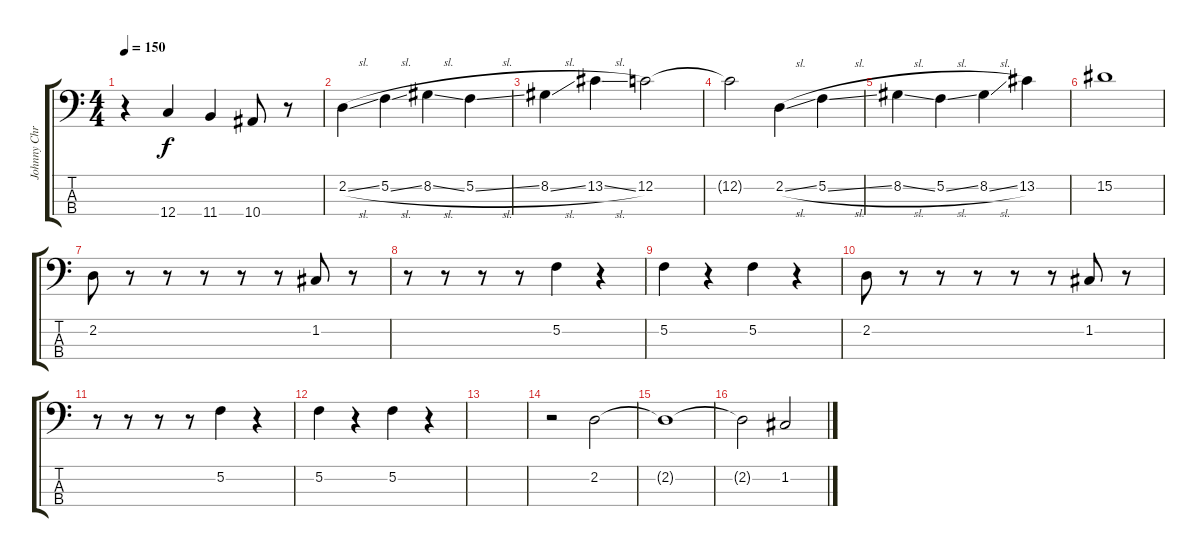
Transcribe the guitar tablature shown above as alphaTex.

\track ("Johnny Christ" "Johnny Chr") {instrument electricbassfinger}
\staff {score tabs}
\tuning (F2 C2 G1 C1) {hide}
\ts (4 4)
\tempo 150
\clef f4
\ks c
r.4{dy f} 12.4.4 11.4.4 10.4.8 r.8 |
2.2{sl}.4 5.2{sl}.4 8.2{sl}.4 5.2{sl}.4 |
8.2{sl}.4 13.2{sl}.4 12.2.2 |
12.2{t}.2 2.2{sl}.4 5.2{sl}.4 |
8.2{sl}.4 5.2{sl}.4 8.2{sl}.4 13.2.4 |
15.2.1 |
2.2.8 r.8 r.8 r.8 r.8 r.8 1.2.8 r.8 |
r.8 r.8 r.8 r.8 5.2.4 r.4 |
5.2.4 r.4 5.2.4 r.4 |
2.2.8 r.8 r.8 r.8 r.8 r.8 1.2.8 r.8 |
r.8 r.8 r.8 r.8 5.2.4 r.4 |
5.2.4 r.4 5.2.4 r.4 |
|
r.2 2.2.2 |
2.2{t}.1 |
2.2{t}.2 1.2.2
